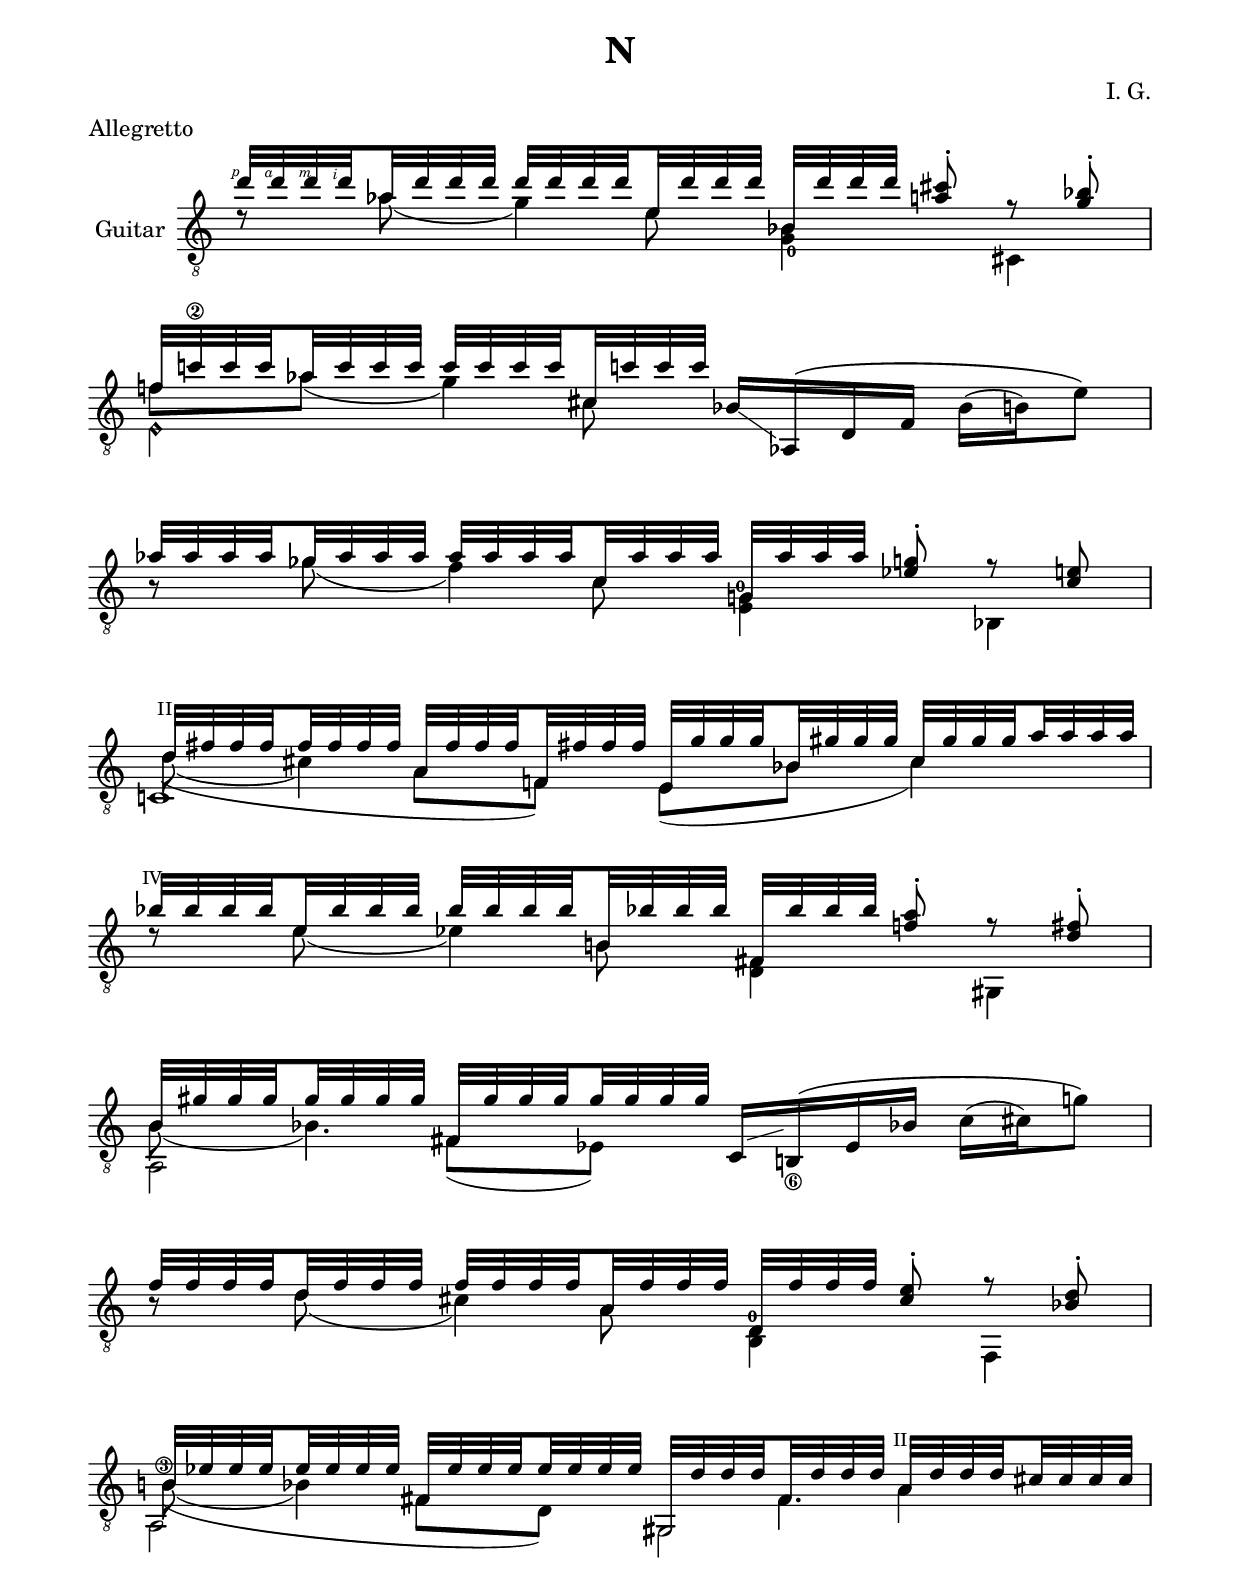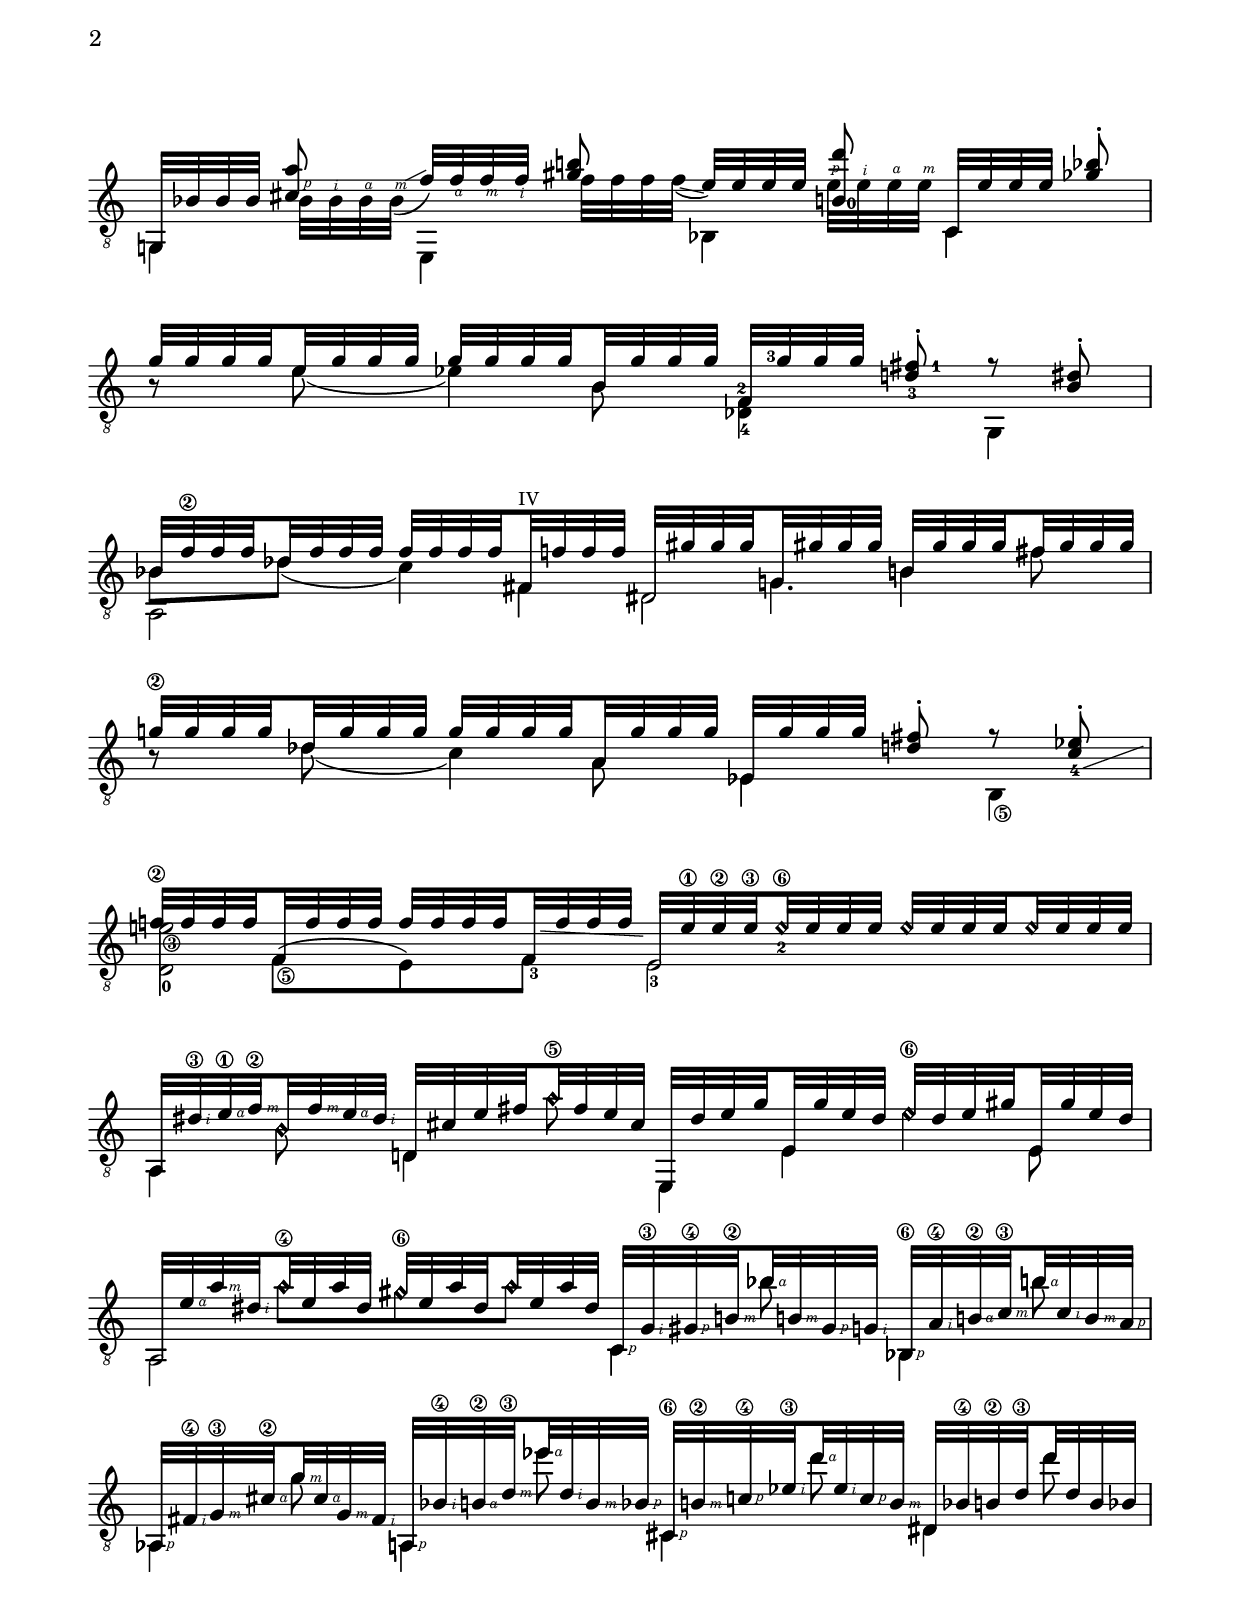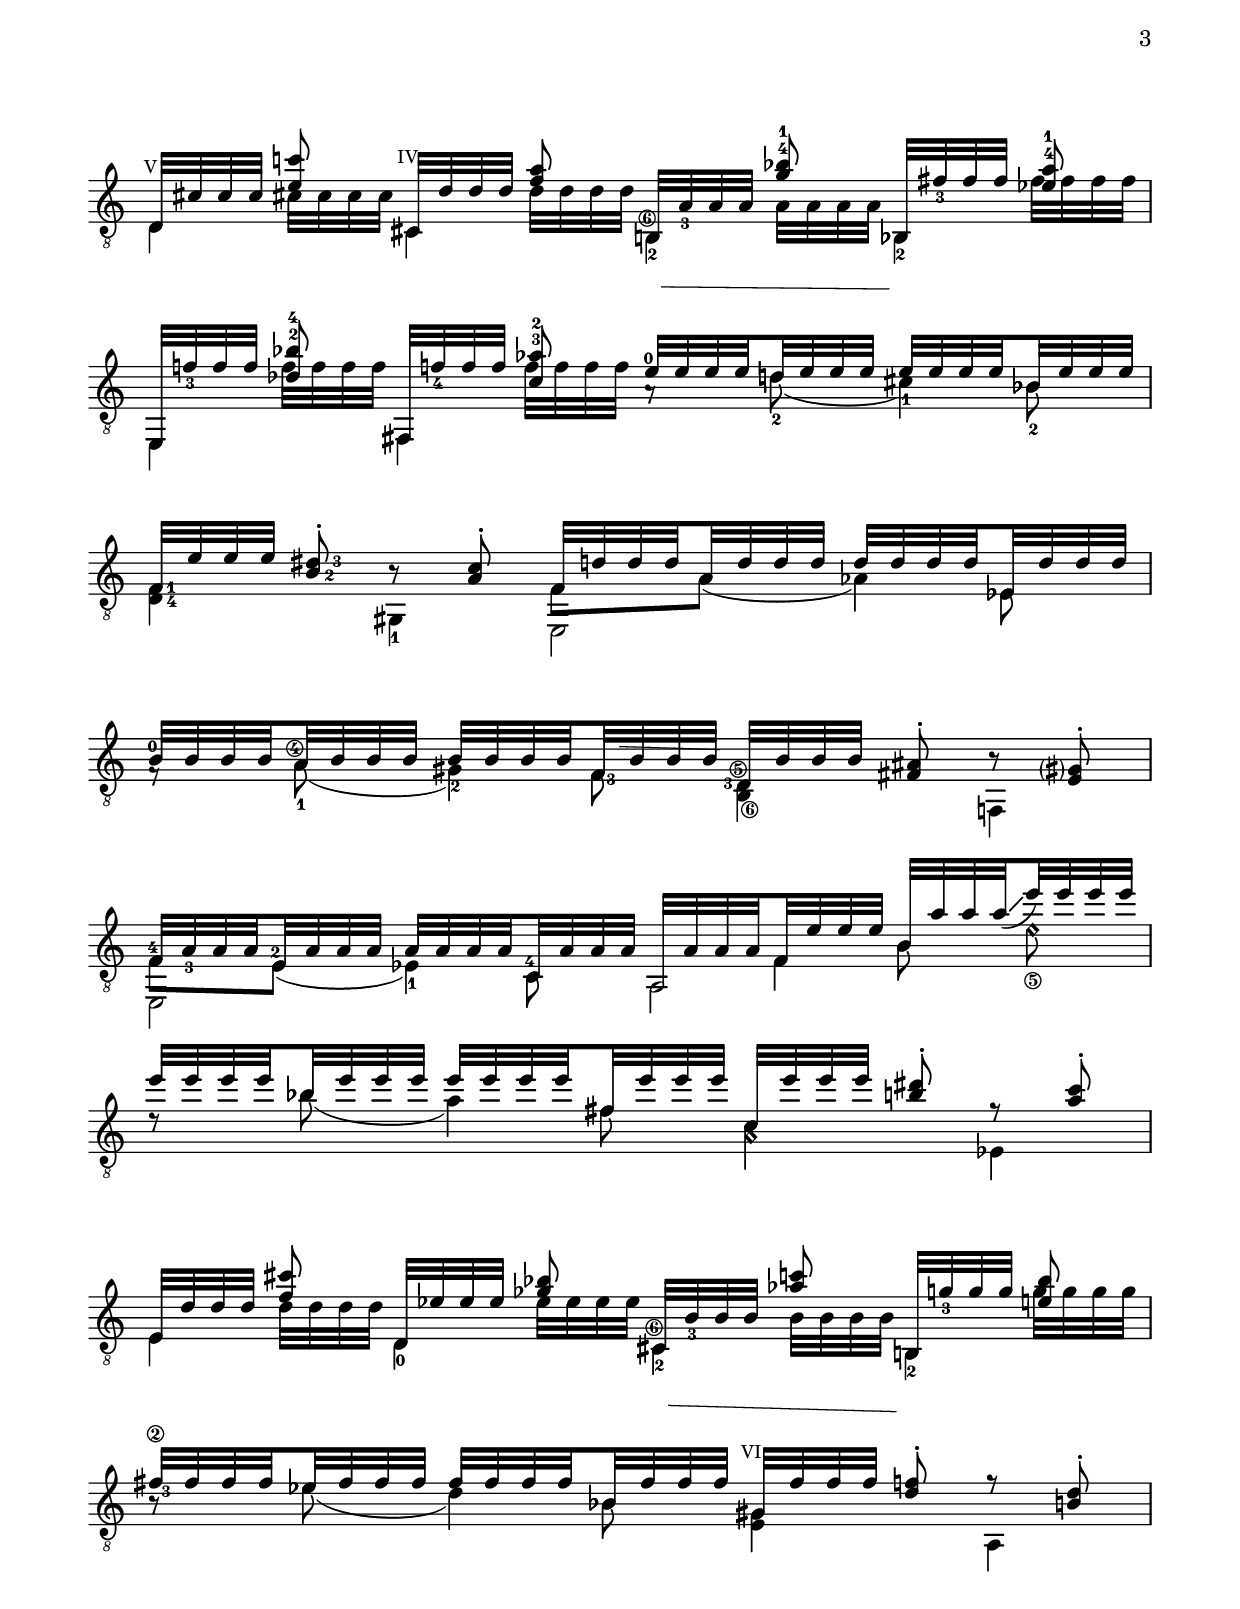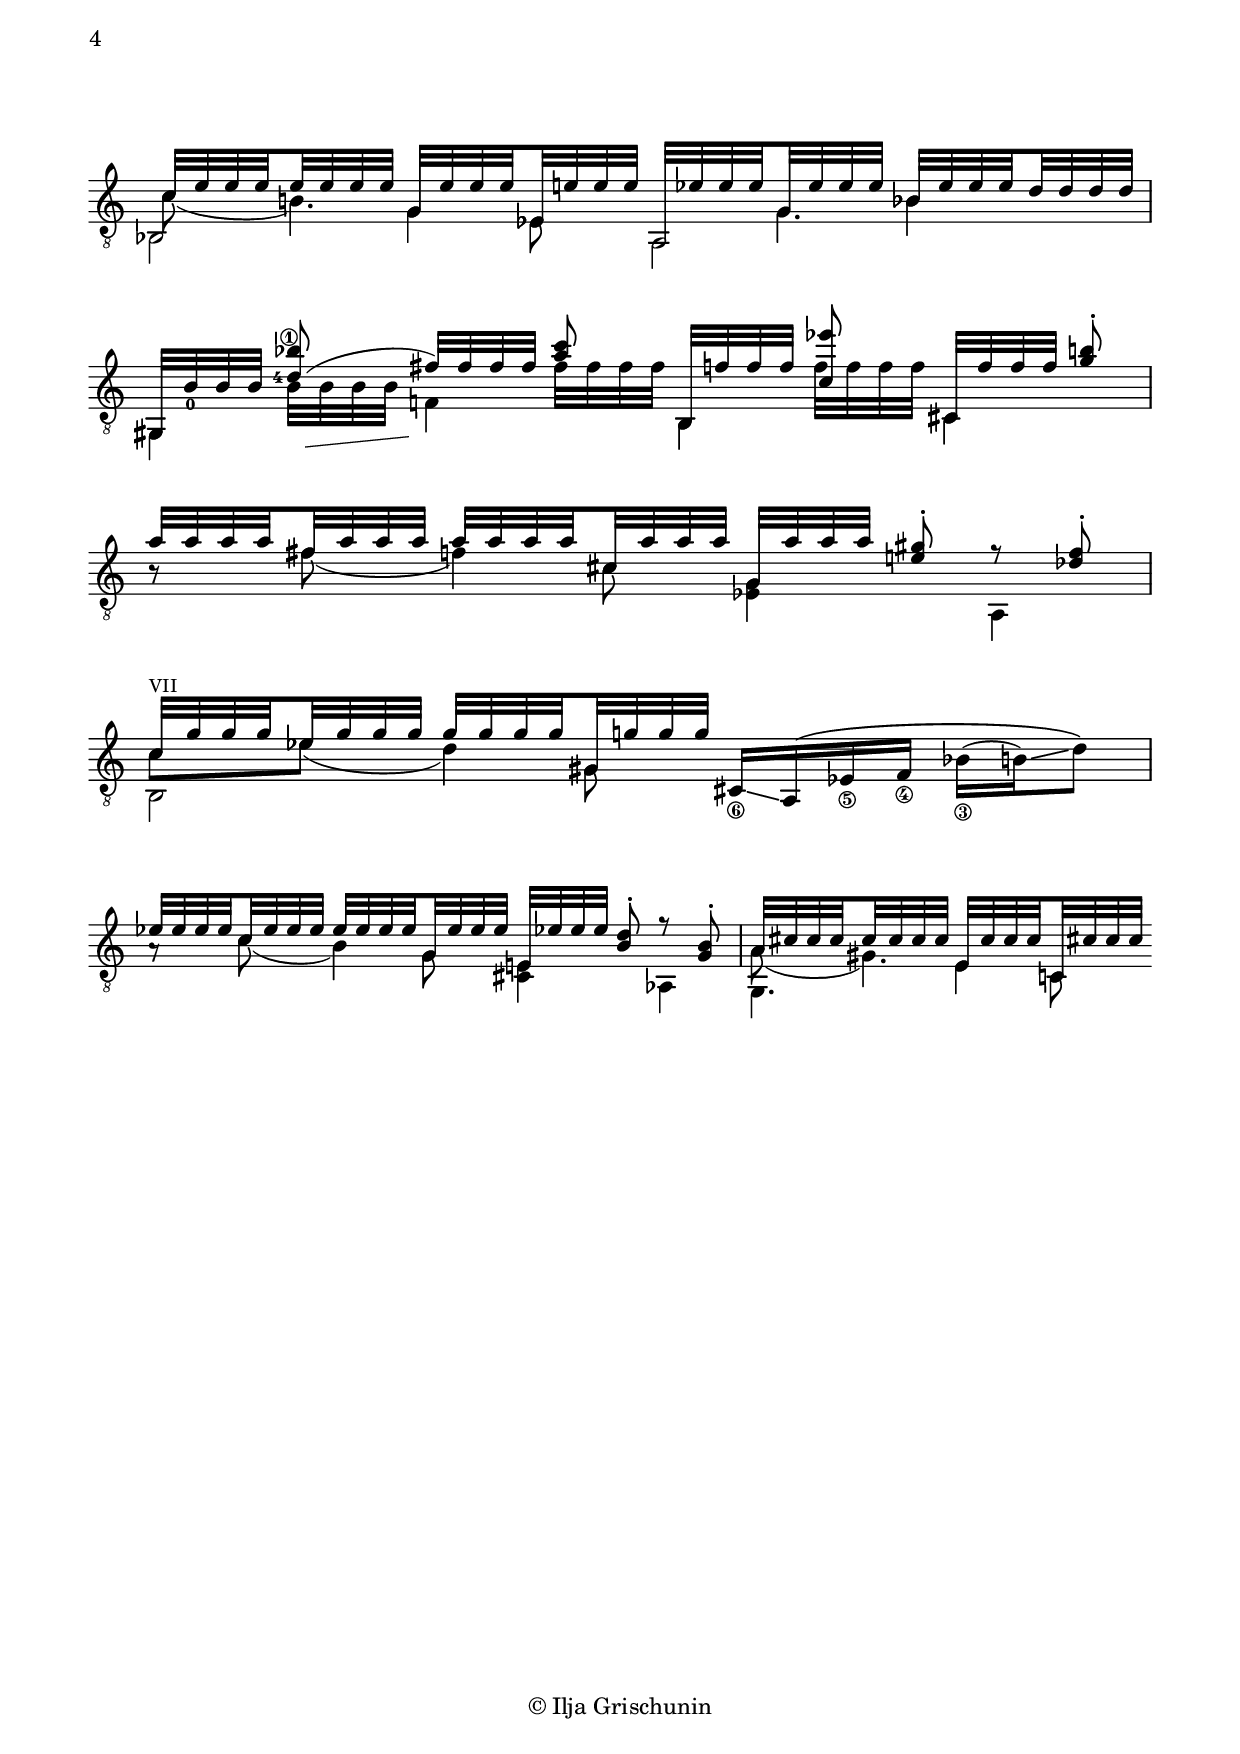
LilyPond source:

\version "2.19.15"

\language "deutsch"

\header {
  title = "N"
  meter = "Allegretto"
  composer = "I. G."
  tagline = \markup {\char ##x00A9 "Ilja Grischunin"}
}

\paper {
  #(set-paper-size "a4")
  top-markup-spacing.basic-distance = 5
  markup-system-spacing.basic-distance = 15
  top-system-spacing.basic-distance = 20
  system-system-spacing.basic-distance = 20
  score-system-spacing.basic-distance = 20
  last-bottom-spacing.basic-distance = 25

  %two-sided = ##t
  %inner-margin = 25
  %outer-margin = 15
  left-margin = 15
  right-margin = 15
}

\layout {
  \context {
    \Voice
    \override Glissando.thickness = #1.5
    \override Glissando.gap = #0.1
  }
  \context {
    \Score
    \remove "Bar_number_engraver"
  }
}
%%%%%%%%%%%%%%%%%%%%%%%%%%%%%%%%%%%%%%
#(define RH rightHandFinger)

xLV = #(define-music-function (parser location further) (number?) #{
  \once \override LaissezVibrerTie.X-extent = #'(0 . 0)
  \once \override LaissezVibrerTie.details.note-head-gap = #(/
                                                             further -2)
  \once \override LaissezVibrerTie.extra-offset = #(cons (/
                                                          further 2) 0)
         #})

stringNumberSpanner =
#(define-music-function (parser location StringNumber) (string?)
   #{
     \override TextSpanner.font-size = #-5
     \override TextSpanner.dash-fraction = #0.3
     \override TextSpanner.dash-period = #1.5
     \override TextSpanner.bound-details.right.arrow = ##t
     \override TextSpanner.arrow-width = #0.2
     \override TextSpanner.arrow-length = #0.7
     \override TextSpanner.bound-details.left.stencil-align-dir-y = #CENTER
     \override TextSpanner.bound-details.left.text = \markup { \circle \number #StringNumber }
   #})

stringNumSpan =
#(define-music-function (parser location StringNumber) (string?)
   #{
     \override TextSpanner.font-size = #-5
     \override TextSpanner.dash-fraction = #0.3
     \override TextSpanner.dash-period = #1.5
     %\override TextSpanner.bound-details.right.arrow = ##t
     %\override TextSpanner.arrow-width = #0.2
     %\override TextSpanner.arrow-length = #0.7
     \override TextSpanner.bound-details.left.stencil-align-dir-y = #CENTER
     \override TextSpanner.bound-details.left.text = \markup { \circle \number #StringNumber }
   #})

%%%%%%%%%%%%%%%%%%%%%%%%%%%%%%%%%%%%%%

global = {
  %\key d \major
  \time 4/4
  \override Staff.TimeSignature.stencil = ##f
}

ossia = \relative {
  \set Staff.fontSize = #-3
  \override Staff.StaffSymbol.staff-space = #(magstep -3)
  \override Staff.StaffSymbol.thickness = #(magstep -3)
  \global
  d''2~ d8 cis-. r b-. c!2 r
  \break
  as~ as8 g-. r e fis2 r
  \break
  b~ b8 a-. r fis-. as2 r
  \break
  f~ f8 e-. r d es2 d'4.( cis8)
  \break
  b4 f' e4. b'8 g2~ g8 fis-. r es-. f!2 as
  g2~ g8 fis-. r es-. f2 e R1 r2 b4 h g es' d2
  cis4 d a fis' f2 e~ e8 dis-. r c-. d2 h~ h8 b-. r g-. a2 r
  e'~ e8 dis-. r c-. d4 es h g' fis2~ fis8 f-. r d-.
  e2 es4.( d8) h4 fis' f4. h8 a2~ a8 gis-. r f-. g2 r
  es2~ es8 d-. r h-. cis2 r
}

classicalGuitar = \relative {
  \global
  <<
    {
      \set subdivideBeams = ##t
      \set baseMoment = #(ly:make-moment 1/8)
      \set beatStructure = #'(2 2 2 2)
      \override StrokeFinger.extra-offset = #'(-2.3 . 0.8)
      d''32\RH #1 d\RH #4 d\RH #3 d\RH #2 as d d d d d d d e, d' d d
      b, d' d d <a cis>8-.\noBeam r <g b>-.
    }
    \\
    {
      d8\rest as'( g4)
      \once\override Fingering.extra-offset = #'(0.3 . 1)
      <g,_0 b>4 cis,
    }
    \\
    {
      \voiceTwo
      s4. e'8 s2
    }
  >>
  <<
    {
      f!32 c'!\2 c c as c c c c c c c cis, c'! c c
    }
    \\
    {
      f,8 as( g4)
    }
    \\
    {
      \voiceTwo
      s4. cis,8
    }
    \\
    {
      \voiceTwo
      e,4\harmonic s
    }
  >>
  b'16-\markup {
    \postscript #"1.2 2.2 moveto 3.6 -2.5 rlineto stroke"
  } as,\( d f b( h) e8\)
  <<
    {
      \set subdivideBeams = ##t
      \set baseMoment = #(ly:make-moment 1/8)
      \set beatStructure = #'(2 2 2 2)
      as32 as as as ges as as as as as as as c, as' as as
      g, as' as as <es g>8-.\noBeam r <c e>
    }
    \\
    {
      h8\rest ges'( f4)
      \once\override Fingering.extra-offset = #'(-0.5 . -3)
      <e, g!-0>4 b
    }
    \\
    {
      \voiceTwo
      s4. c'8 s2
    }
  >>
  <<
    {
      \override TextScript.font-size = -2
      \once\override TextScript.extra-offset = #'(-0.5 . -1.5)
      d32^"II" fis fis fis fis fis fis fis
      a, fis' fis fis f,! fis'! fis fis
      e, g' g g b, gis' gis gis cis, gis' gis gis a a a a
    }
    \\
    {
      d,8( cis4) s8
    }
    \\
    {
      \voiceTwo
      \hideNotes
      \shape #'((0.8 . 0.3) (0 . 0) (0 . 0) (0 . 0)) Slur
      d4(\unHideNotes a8 f) e( b' cis4)
    }
    \\
    {
      \voiceTwo
      c,!1
    }
  >>
  <<
    {
      \once\override TextScript.extra-offset = #'(-0.7 . -1.5)
      b''32^"IV" b b b e, b' b b b b b b h,! b'! b b
      fis, b' b b <f! a>8-.\noBeam r <d fis>-.
    }
    \\
    {
      d8\rest e( es4) <d, fis> gis,
    }
    \\
    {
      \voiceTwo
      s4. h'8 s2
    }
  >>
  <<
    {
      h32 gis' gis gis gis gis gis gis fis, gis' gis gis gis gis gis gis
    }
    \\
    {
      h,8( b4.)
    }
    \\
    {
      \voiceTwo
      s4 fis8( es)
    }
    \\
    {
      \voiceTwo
      a,2
    }
  >>
  c16-\markup {
    \postscript #"1.7 1.2 moveto 3.5 1 rlineto stroke"
  } h!_\6\( es b'! c( cis) g'8\)
  \break
  <<
    {
      \set subdivideBeams = ##t
      \set baseMoment = #(ly:make-moment 1/8)
      \set beatStructure = #'(2 2 2 2)
      f32 f f f d f f f f f f f a, f' f f
      d, f' f f <cis e>8-.\noBeam r <b d>-.
    }
    \\
    {
      h8\rest d( cis4)
      \once\override Fingering.extra-offset = #'(-0.3 . -4.2)
      <h, d-0> f
    }
    \\
    {
      \voiceTwo
      s4. a'8 s2
    }
  >>
  \mergeDifferentlyHeadedOn
  \mergeDifferentlyDottedOn
  <<
    {
      \override TextScript.font-size = -2
      h32 es es es es es es es fis, es' es es es es es es
      gis,, d'' d d fis, d' d d
      \once\override TextScript.extra-offset = #'(-0.5 . -1.5)
      a^"II" d d d cis cis cis cis
    }
    \\
    {
      \once\override StringNumber.extra-offset = #'(-0.5 . -1.5)
      h!8\3( b4) s8 s4 a
    }
    \\
    {
      \voiceTwo
      \hideNotes
      \shape #'((1 . 0.8) (0 . 0) (0 . 0) (0 . 0)) Slur
      h4(\unHideNotes fis8 d) s8 fis4.
    }
    \\
    {
      \voiceTwo
      a,2 gis
    }
  >>
  <<
    {
      s8 <cis' a'> s <gis' h!> s
      \once\override Fingering.extra-offset = #'(1.2 . 2.9)
      <h,!_0 d'>
    }
    \\
    {
      \voiceOne
      g,32[ b' b b]
      \voiceTwo
      \override StrokeFinger.extra-offset = #'(-1.3 . 1.5)
      b\RH #1 b\RH #2 b\RH #4
      \once\override Slur.positions = #'(0 . 1)
      b\RH #3 (-\markup {
        \postscript #"1.5 4.5 moveto 2 1 rlineto stroke"
      }
      \voiceOne
      \override StrokeFinger.extra-offset = #'(-1.3 . -1.2)
      f')[ f\RH #4 f\RH #3 f\RH #2 ]
      \voiceTwo
      f f f f(-\markup {
        \postscript #"0.8 3.8 moveto 2.3 -0.5 rlineto stroke"
      }
      \voiceOne
      e)[ e e e]
      \voiceTwo
      \override StrokeFinger.extra-offset = #'(-1.3 . 1.5)
      e\RH #1 e\RH #2 e\RH #4 e\RH #3
    }
    \\
    {
      \voiceTwo
      g,,!4 e b'
    }
  >>
  <<
    {
      c32 e' e e <ges b>8-.\noBeam
    }
    \\
    {
      c,,4
    }
  >>
  <<
    {
      \override Fingering.staff-padding = #'()
      g''32 g g g e g g g g g g g h, g' g g
      \once\override Fingering.extra-offset = #'(-0.3 . 3)
      f,_2
      \once\override Fingering.extra-offset = #'(-1.3 . -4.2)
      g'-3 g g
      \set fingeringOrientations = #'(down right)
      <d!-3 fis-1>8-.\noBeam r <h dis>-.
    }
    \\
    {
      h8\rest e( es4) <des,_4 f> g,
    }
    \\
    {
      \voiceTwo
      s4. h'8 s2
    }
  >>
  <<
    {
      b32 f'\2 f f des f f f f f f f fis,^"IV" f'! f f
      dis, gis' gis gis g,! gis'! gis gis h, gis' gis gis fis gis gis gis
    }
    \\
    {
      s2. s8 fis
    }
    \\
    {
      \voiceTwo
      b,8 des( c4) s h
    }
    \\
    {
      \voiceTwo
      s4. fis4 g4.
    }
    \\
    {
      \voiceTwo
      a,2 dis
    }
  >>
  <<
    {
      g'!32\2 g g g des g g g g g g g a, g' g g
      es, g' g g <d fis>8-.\noBeam r <c-4 es>-.-\markup {
        \postscript #"1.5 -3.5 moveto 5.8 2.1 rlineto stroke"
      }
    }
    \\
    {
      h8\rest des( c4) es,
      \once\override StringNumber.extra-offset = #'(0.7 . 2)
      h_\5
    }
    \\
    {
      \voiceTwo
      s4. a'8 s2
    }
  >>
  <<
    {
      f'!32\2 f f f f, f' f f f f f f f, f' f f
      e, e'\1 e\2 e\3 e\harmonic\6_2 e e e e\harmonic e e e e\harmonic e e e
    }
    \\
    {
      s8
      \once\override StringNumber.extra-offset = #'(0.7 . 3)
      f,^(_\5 e)
      \override Fingering.extra-offset = #'(0.5 . 3)
      f-3-\markup {
        \postscript #"1.8 3.8 moveto 9.9 -0.5 rlineto stroke"
      }
    }
    \\
    {
      \voiceTwo
      \once\override NoteColumn.force-hshift = #0.2
      \once\override StringNumber.extra-offset = #'(0.5 . -3.3)
      <d_0 e'!\3>2 e2-3
    }
  >>
  <<
    {
      a,32 dis'\3\RH #2 e\1\RH #4 f\2\RH #3 h,\harmonic f'\RH #3 e\RH #4 dis\RH #2 d,! cis' e fis a\harmonic\5 fis e cis
      e,, dis'' e g e, g' e dis e\harmonic\6 dis e gis e, gis' e dis
      a, e''\RH #4 a\RH #3 dis,\RH #2 a'\harmonic\4 e a dis, gis\harmonic\6 e a dis, a'\harmonic e a dis,
    }
    \\
    {
      s8 h\harmonic s a'\harmonic s e,4 e8
      s a'\harmonic gis\harmonic a\harmonic
    }
    \\
    {
      \voiceTwo
      a,,4 d e, e''\harmonic a,,2
    }
  >>
  <<
    {
      \override Fingering.staff-padding = #'()
      c32\RH #1 g'\3\RH #2 gis\4\RH #1 h!\2\RH #3 b'\RH #4 h,!\RH #3 gis\RH #1 g\RH #2 b,\6\RH #1 a'\4\RH #2 h!\2\RH #4 c\3\RH#3 h'\RH #4 c,\RH #2 h\RH #3 a\RH #1
      as,\RH #1 fis'\4\RH #2 g\3\RH #3 cis\2\RH #4 g'\RH #3 cis,\RH #4 g\RH #3 fis\RH #2 a,\RH #1 b'\4\RH #2 h\2\RH #4 d\3\RH #3 es'\RH #4 d,\RH #2 h\RH #3 b\RH #1
      cis,\6\RH #1 h'\2\RH #3 c!\4\RH #1 es\3\RH #2 d'\RH #4 es,\RH #2 c\RH #1 h\RH #3 dis, b'\4 h\2 d\3 d' d, h b
      %d, b' h es cis' es, h b cis, h'\2 c!\4 es\3 d' es, c h
    }
    \\
    {
      s8 b' s h s g s es' s d s d
      %cis s d s a s fis' s f!
    }
    \\
    {
      \voiceTwo
      c,,4 b as a cis dis
      %d cis h b e
    }
  >>
  <<
    {
      s8 <e' c'!> s <f a> s
      \set fingeringOrientations = #'(up)
      <g-4 b-1> s <es-4 a-1> s <des-2 b'-4> s <c-3 as'-2>
    }
    \\
    {
      \override TextScript.font-size = -2
      \override Fingering.staff-padding = #'()
      \voiceOne
      \once\override TextScript.extra-offset = #'(-0.5 . -1.5)
      d,32[^"V" cis' cis cis]
      \voiceTwo
      cis! cis cis cis
      \voiceOne
      \once\override TextScript.extra-offset = #'(-0.8 . -1.5)
      cis,[^"IV" d' d d]
      \voiceTwo
      d d d d
      \voiceOne
      \once\override StringNumber.extra-offset = #'(-0.5 . -6)
      h,[^\6_2-\markup {
        \postscript #"1.5 -10.8 moveto 22 -0.2 rlineto stroke"
      } a'_3 a a]
      \voiceTwo
      a a a a
      \voiceOne
      b,[_2 fis''_3 fis fis]
      \voiceTwo
      fis fis fis fis
      \voiceOne
      e,,[ f''!_3 f f]
      \voiceTwo
      f f f f
      \voiceOne
      fis,,[ f''!_4 f f]
      \voiceTwo
      f f f f
    }
    \\
    {
      \voiceTwo
      d,4 cis h! b e, fis!
    }
  >>
  <<
    {
      \set subdivideBeams = ##t
      \set baseMoment = #(ly:make-moment 1/8)
      \set beatStructure = #'(2 2 2 2)
      \once\override Fingering.extra-offset = #'(-0.3 . -3.3)
      e''32-0 e e e d e e e e e e e b e e e
      f, e' e e
      \set fingeringOrientations = #'(right)
      <h-2 dis-3>8-.\noBeam h\rest <a c>-.
      %\unset fingeringOrientations
    }
    \\
    {
      a8\rest d(-2 cis4_1)
      \set fingeringOrientations = #'(right)
      <d,-4 f-1>
      %\unset fingeringOrientations
      gis,_1
    }
    \\
    {
      \voiceTwo
      s4. b'8-2 s2
    }
  >>
  <<
    {
      f32 d' d d a d d d d d d d es, d' d d
    }
    \\
    {
      f,8 a( as4)
    }
    \\
    {
      \voiceTwo
      s4. es8
    }
    \\
    {
      \voiceTwo
      e,2
    }
  >>
  \break
  <<
    {
      \once\override Fingering.extra-offset = #'(-0.3 . -3.5)
      h''32-0 h h h a h h h h h h h f h h h
      \once\override StringNumber.extra-offset = #'(-0.5 . -6)
      \once\override Fingering.extra-offset = #'(-1.5 . 1.8)
      d,\5_3 h' h h <fis ais>8-.\noBeam h\rest <e, gis?>-.
    }
    \\
    {
      f8\rest
      \once\override StringNumber.extra-offset = #'(-0.6 . -2.3)
      a(\4_1 gis4_2)
      \once\override StringNumber.extra-offset = #'(0.6 . 2.5)
      <h,_\6 d> f!
    }
    \\
    {
      \voiceTwo
      s4.
      \once\override Fingering.extra-offset = #'(1.3 . 3.2)
      f'8_3-\markup {
        \postscript #"2.7 3.8 moveto 9.7 -0.3 rlineto stroke"
      } s2
    }
  >>
  <<
    {
      \once\override Fingering.extra-offset =#'(-0.3 . -4.3)
      f32-4 a_3 a a
      \once\override Fingering.extra-offset =#'(-0.3 . -4.7)
      e-2 a a a a a a a
      \once\override Fingering.extra-offset =#'(-0.3 . -5.6)
      c,-4 a' a a
    }
    \\
    {
      f8 e( es4_1)
    }
    \\
    {
      \voiceTwo
      s4. c8
    }
    \\
    {
      \voiceTwo
      e,2
    }
  >>
  <<
    {
      a32 a' a a f e' e e h a' a a_(\glissando e') e e e
    }
    \\
    {
      s8 f,,4 e'8_\5\harmonic
    }
    \\
    {
      \voiceTwo
      s4 h8 s
    }
    \\
    {
      \voiceTwo
      a,2
    }
  >>
  <<
    {
      e'''32 e e e b e e e e e e e fis, e' e e
      c, e' e e <h dis>8-.\noBeam r <a c>-.
    }
    \\
    {
      d,8\rest b'( a4) <a,\harmonic c>4 es
    }
    \\
    {
      \voiceTwo
      s4. fis'8 s2
    }
  >>
  <<
    {
      s8 <f cis'> s <ges b> s <as c> s <e b'>
    }
    \\
    {
      \override TextScript.font-size = -2
      \override Fingering.staff-padding = #'()
      \voiceOne
      e,32[ d' d d]
      \voiceTwo
      d d d d
      \voiceOne
      \once\override TextScript.extra-offset = #'(-0.8 . -1.5)
      d,[_0 es' es es]
      \voiceTwo
      es es es es
      \voiceOne
      \once\override StringNumber.extra-offset = #'(-0.5 . -6)
      cis,[^\6_2-\markup {
        \postscript #"1.5 -11 moveto 22 -0.6 rlineto stroke"
      }
      h'_3 h h]
      \voiceTwo
      h h h h
      \voiceOne
      h,![_2 g''_3 g g]
      \voiceTwo
      g g g g
    }
    \\
    {
      \voiceTwo
      e,4 d cis h
    }
  >>
  <<
    {
      \once\override Fingering.extra-offset = #'(1 . 0.8)
      fis''32\2_3 fis fis fis es fis fis fis fis fis fis fis b, fis' fis fis
      \once\override TextScript.extra-offset = #'(-1 . -1.5)
      gis,^"VI" fis' fis fis <d f>8-.\noBeam r <h d>-.
    }
    \\
    {
      h8\rest es( d4) <e, gis> a,
    }
    \\
    {
      \voiceTwo
      s4. b'8 s2
    }
  >>
  <<
    {
      c32 e e e e e e e g, e' e e es, e'! e e
      a,, es'' es es g, es' es es b es es es d d d d
    }
    \\
    {
      c8( h!4.) s4 b
    }
    \\
    {
      \voiceTwo
      s4 g
    }
    \\
    {
      \voiceTwo
      \hideNotes c4\unHideNotes s8 es, s8 g4.
    }
    \\
    {
      \voiceTwo
      b,2 a
    }
  >>
  <<
    {
      s8
      \set fingeringOrientations = #'(left)
      \once\override StringNumber.extra-offset = #'(-0.5 . -3)
      <d'-4 b'\1>-\markup {
        \postscript #"1.7 -8.3 moveto 10 1 rlineto stroke"
      } s <a' c> s <c, es'>
    }
    \\
    {
      \voiceOne
      gis,32[ h'_0 h h]
      \voiceTwo
      \shape #'((1.3 . 0.2) (1 . 0) (-1 . 0) (0 . -0.5)) Slur
      h^( h h h
      \voiceOne
      fis')[ fis fis fis]
      \voiceTwo
      fis fis fis fis
      \voiceOne
      h,,[ f'' f f]
      \voiceTwo
      f f f f
    }
    \\
    {
      \voiceTwo
      gis,,!4 f'! h,
    }
  >>
  <<
    {
      cis32 f' f f <g h>8-.\noBeam
    }
    \\
    {
      cis,,4
    }
  >>
  <<
    {
      a''32 a a a fis a a a a a a a cis, a' a a
      g, a' a a <e! gis>8-.\noBeam r <des f>-.
    }
    \\
    {
      h8\rest fis'( f4) <es, g> a,
    }
    \\
    {
      \voiceTwo
      s4. cis'8 s2
    }
  >>
  <<
    {
      c32^"VII" g' g g es g g g g g g g gis, g'! g g
    }
    \\
    {
      s2
    }
    \\
    {
      \voiceTwo
      c,8 es( d4)
    }
    \\
    {
      \voiceTwo
      s4. gis,8
    }
    \\
    {
      \voiceTwo
      h,2
    }
  >>
  cis16_\6\glissando a\( es'_\5 f_\4 b(_\3 h)\glissando d8\)
  \break
  <<
    {
      \set subdivideBeams = ##t
      \set baseMoment = #(ly:make-moment 1/8)
      \set beatStructure = #'(2 2 2 2)
      es32 es es es c es es es es es es es g, es' es es
      e,! es'! es es <h d>8-.\noBeam r <g h>-.
    }
    \\
    {
      a8\rest c( h4) <cis, e> as
    }
    \\
    {
      \voiceTwo
      s4. g'8 s2
    }
  >>
  <<
    {
      a32 cis cis cis cis cis cis cis e, cis' cis cis c,! cis'! cis cis
    }
    \\
    {
      a8( gis4.)
    }
    \\
    {
      \voiceTwo
      s4 e
    }
    \\
    {
      \voiceTwo
      g,4. c8
    }
  >>
}

%%%%%%%%%%%%%%%%%%%%%%%%%%%%%%%%%%%%%%
\score {
  \new StaffGroup<<

    %\new Staff \ossia

    \new Staff \with {
      instrumentName = "Guitar"
    }
    {
      \clef "treble_8" \classicalGuitar
    }

  >>
}
